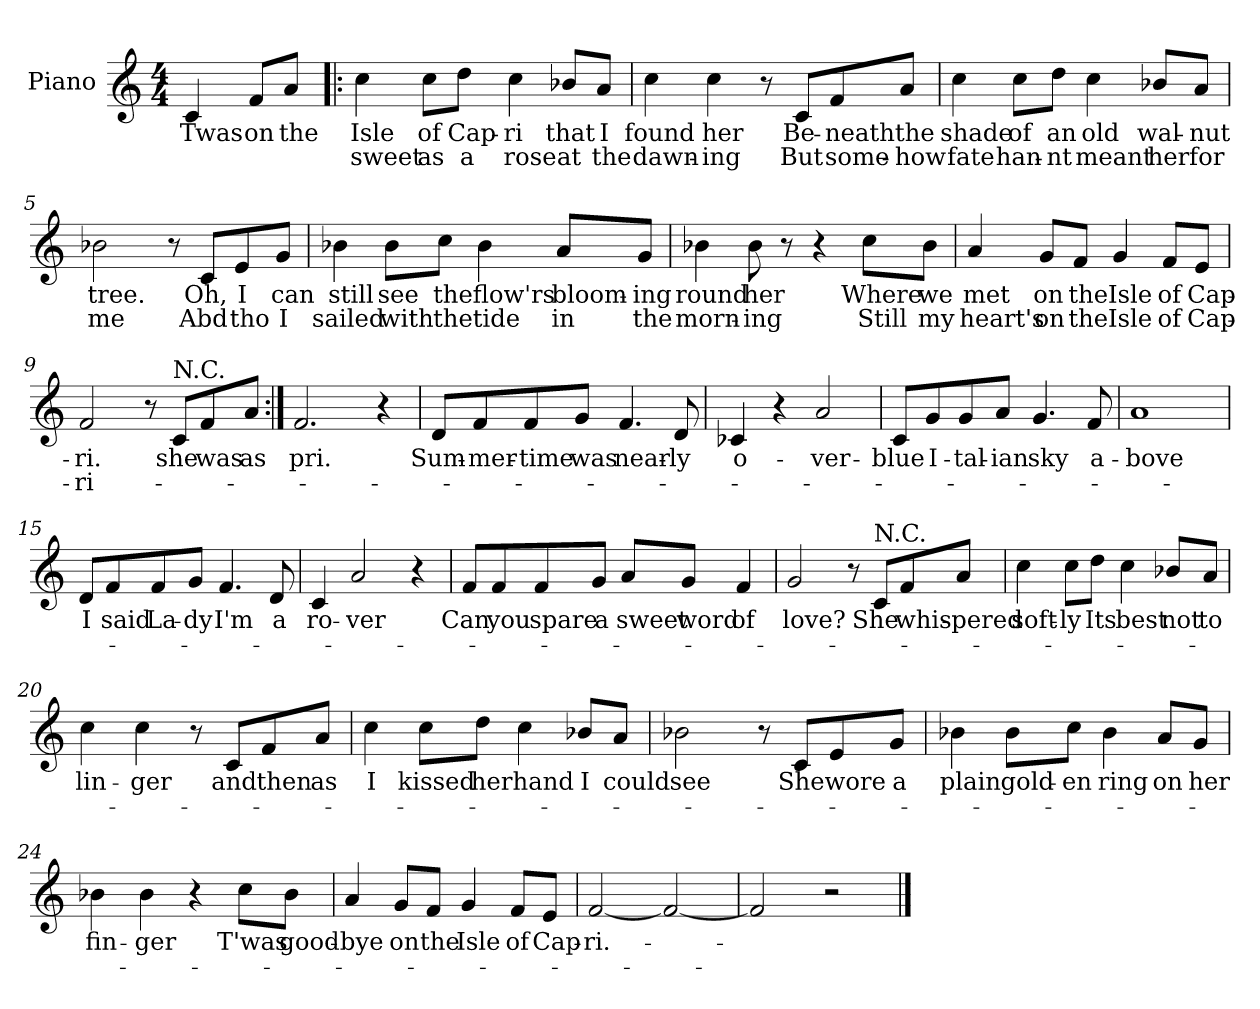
**kern	**text	**text
*part1	*part1	*part1
*staff1	*staff1	*staff1
*I"Piano	*	*
*I'Pno	*	*
*clefG2	*	*
*k[]	*	*
*C:	*	*
*M4/4	*	*
=1	=1	=1
4c/	Twas	.
8f/L	on	.
8a/J	the	.
=2!|:	=2!|:	=2!|:
4cc\	Isle	sweet
8cc\L	of	as
8dd\J	Cap-	a
4cc\	-ri	rose
8b-X/L	that	at
8a/J	I	the
=3	=3	=3
4cc\	found	dawn-
4cc\	her	-ing
8r	.	.
8c/L	Be-	But
8f/	neath	some-
8a/J	the	-how
!!LO:LB:g=z
=4	=4	=4
4cc\	shade	fate
8cc\L	of	han-
8dd\J	an	-nt
4cc\	old	meant
8b-X/L	wal-	her
8a/J	-nut	for
=5	=5	=5
2b-X\	tree.	me
8r	.	.
8c/L	Oh,	Abd
8e/	I	tho
8g/J	can	I
=6	=6	=6
4b-X\	still	sailed
8b-\L	see	with
8cc\J	the	the
4b-\	flow'rs	tide
8a/L	bloom-	in
8g/J	-ing	the
!!LO:LB:g=z
=7	=7	=7
4b-X\	round	morn-
8b-\	her	-ing
8r	.	.
4r	.	.
8cc\L	Where	Still
8b-\J	we	my
=8	=8	=8
4a/	met	heart's
8g/L	on	on
8f/J	the	the
4g/	Isle	Isle
8f/L	of	of
8e/J	Cap-	Cap-
=9	=9	=9
2f/	ri.	-ri-
8r	.	.
!LO:TX:a:t=N.C.	!	!
8c/L	she	.
8f/	was	.
8a/J	as	.
=10:|!	=10:|!	=10:|!
2.f/	pri.	.
4r	.	.
!!LO:LB:g=z
=11	=11	=11
8d/L	Sum-	.
8f/	-mer-	.
8f/	-time	.
8g/J	was	.
4.f/	near-	.
8d/	-ly	.
=12	=12	=12
4c-X/	o-	.
4r	.	.
2a/	-ver-	.
=13	=13	=13
8c/L	blue	.
8g/	I-	.
8g/	-tal-	.
8a/J	-ian	.
4.g/	sky	.
8f/	a-	.
=14	=14	=14
1a	-bove	.
!!LO:LB:g=z
=15	=15	=15
8d/L	I	.
8f/	said	.
8f/	La-	.
8g/J	-dy	.
4.f/	I'm	.
8d/	a	.
=16	=16	=16
4c/	ro-	.
2a/	-ver	.
4r	.	.
=17	=17	=17
8f/L	Can	.
8f/	you	.
8f/	spare	.
8g/J	a	.
8a/L	sweet	.
8g/J	word	.
4f/	of	.
!!LO:LB:g=z
=18	=18	=18
2g/	love?	.
8r	.	.
!LO:TX:a:t=N.C.	!	!
8c/L	She	.
8f/	whis-	.
8a/J	-pered	.
=19	=19	=19
4cc\	soft-	.
8cc\L	-ly	.
8dd\J	Its	.
4cc\	best	.
8b-X/L	not	.
8a/J	to	.
=20	=20	=20
4cc\	lin-	.
4cc\	-ger	.
8r	.	.
8c/L	and	.
8f/	then	.
8a/J	as	.
!!LO:LB:g=z
=21	=21	=21
4cc\	I	.
8cc\L	kissed	.
8dd\J	her	.
4cc\	hand	.
8b-X/L	I	.
8a/J	could	.
=22	=22	=22
2b-X\	see	.
8r	.	.
8c/L	She	.
8e/	wore	.
8g/J	a	.
=23	=23	=23
4b-X\	plain	.
8b-\L	gold-	.
8cc\J	-en	.
4b-\	ring	.
8a/L	on	.
8g/J	her	.
!!LO:LB:g=z
=24	=24	=24
4b-X\	fin-	.
4b-\	-ger	.
4r	.	.
8cc\L	T'was	.
8b-\J	good-	.
=25	=25	=25
4a/	-bye	.
8g/L	on	.
8f/J	the	.
4g/	Isle	.
8f/L	of	.
8e/J	Cap-	.
=26	=26	=26
[2f/	-ri.-	.
2f/_	.	.
=27	=27	=27
2f/]	.	.
2r	.	.
==	==	==
*-	*-	*-
